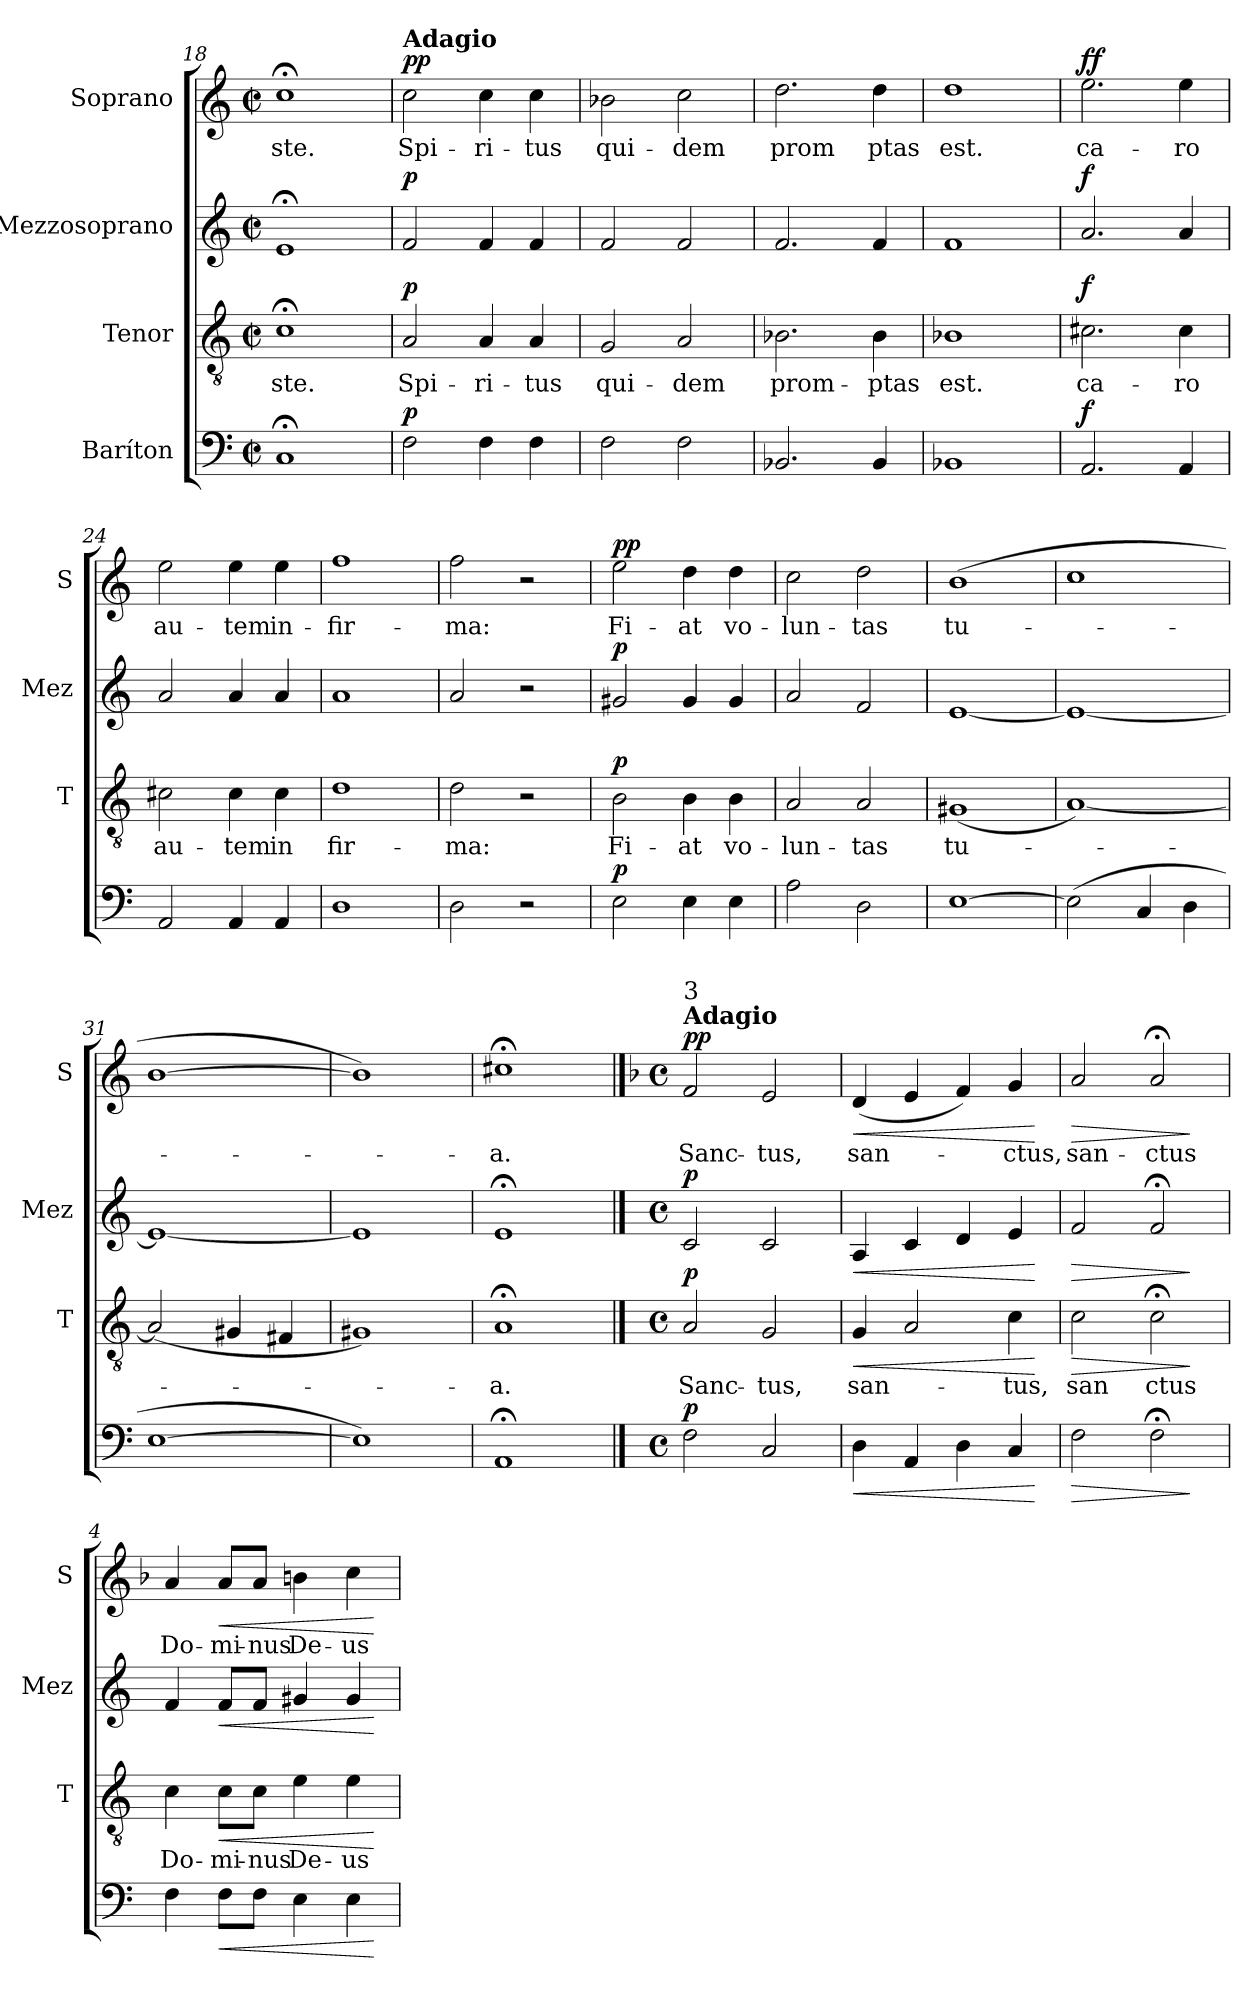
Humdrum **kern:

**kern	**dynam	**kern	**text	**dynam	**kern	**dynam	**kern	**text	**dynam
*part4	*part4	*part3	*part3	*part3	*part2	*part2	*part1	*part1	*part1
*staff4	*staff4	*staff3	*staff3	*staff3	*staff2	*staff2	*staff1	*staff1	*staff1
*I"Baríton	*	*I"Tenor	*	*	*I"Mezzosoprano	*	*I"Soprano	*	*
*	*	*I'T	*	*	*I'Mez	*	*I'S	*	*
*clefF4	*	*clefGv2	*	*	*clefG2	*	*clefG2	*	*
*k[]	*	*k[]	*	*	*k[]	*	*k[]	*	*
*M2/2	*	*M2/2	*	*	*M2/2	*	*M2/2	*	*
*met(c|)	*	*met(c|)	*	*	*met(c|)	*	*met(c|)	*	*
=18	=18	=18	=18	=18	=18	=18	=18	=18	=18
!	!	!	!LO:LY:b	!	!	!	!	!LO:LY:b	!
1C;<	.	1c;<	-ste.	.	1e;<	.	1cc;<	-ste.	.
!!LO:PB:g=z
=19	=19	=19	=19	=19	=19	=19	=19	=19	=19
!	!	!	!	!	!	!	!LO:TX:a:B:t=Adagio	!	!
!	!LO:DY:a	!	!LO:LY:b	!LO:DY:a	!	!LO:DY:a	!	!LO:LY:b	!LO:DY:a
!	!	!	!	!	!	!	!	!	!LO:DY:n=1:a
2F\	p	2A/	Spi-	p	2f/	p	2cc\	Spi-	p p
!	!	!	!LO:LY:b	!	!	!	!	!LO:LY:b	!
4F\	.	4A/	-ri-	.	4f/	.	4cc\	-ri-	.
!	!	!	!LO:LY:b	!	!	!	!	!LO:LY:b	!
4F\	.	4A/	-tus	.	4f/	.	4cc\	-tus	.
=20	=20	=20	=20	=20	=20	=20	=20	=20	=20
!	!	!	!LO:LY:b	!	!	!	!	!LO:LY:b	!
2F\	.	2G/	qui-	.	2f/	.	2b-X\	qui-	.
!	!	!	!LO:LY:b	!	!	!	!	!LO:LY:b	!
2F\	.	2A/	-dem	.	2f/	.	2cc\	-dem	.
=21	=21	=21	=21	=21	=21	=21	=21	=21	=21
!	!	!	!LO:LY:b	!	!	!	!	!LO:LY:b	!
2.BB-X/	.	2.B-X\	prom-	.	2.f/	.	2.dd\	prom	.
!	!	!	!LO:LY:b	!	!	!	!	!LO:LY:b	!
4BB-/	.	4B-\	-ptas	.	4f/	.	4dd\	ptas	.
=22	=22	=22	=22	=22	=22	=22	=22	=22	=22
!	!	!	!LO:LY:b	!	!	!	!	!LO:LY:b	!
1BB-X	.	1B-X	est.	.	1f	.	1dd	est.	.
=23	=23	=23	=23	=23	=23	=23	=23	=23	=23
!	!LO:DY:a	!	!LO:LY:b	!LO:DY:a	!	!LO:DY:a	!	!LO:LY:b	!LO:DY:a
!	!	!	!	!	!	!	!	!	!LO:DY:n=1:a
2.AA/	f	2.c#X\	ca-	f	2.a/	f	2.ee\	ca-	f f
!	!	!	!LO:LY:b	!	!	!	!	!LO:LY:b	!
4AA/	.	4c#\	-ro	.	4a/	.	4ee\	-ro	.
=24	=24	=24	=24	=24	=24	=24	=24	=24	=24
!	!	!	!LO:LY:b	!	!	!	!	!LO:LY:b	!
2AA/	.	2c#X\	au-	.	2a/	.	2ee\	au-	.
!	!	!	!LO:LY:b	!	!	!	!	!LO:LY:b	!
4AA/	.	4c#\	-tem	.	4a/	.	4ee\	-tem	.
!	!	!	!LO:LY:b	!	!	!	!	!LO:LY:b	!
4AA/	.	4c#\	in	.	4a/	.	4ee\	in-	.
=25	=25	=25	=25	=25	=25	=25	=25	=25	=25
!	!	!	!LO:LY:b	!	!	!	!	!LO:LY:b	!
1D	.	1d	fir-	.	1a	.	1ff	-fir-	.
=26	=26	=26	=26	=26	=26	=26	=26	=26	=26
!	!	!	!LO:LY:b	!	!	!	!	!LO:LY:b	!
2D\	.	2d\	-ma:	.	2a/	.	2ff\	-ma:	.
2r	.	2r	.	.	2r	.	2r	.	.
!!LO:LB:g=z
=27	=27	=27	=27	=27	=27	=27	=27	=27	=27
!	!LO:DY:a	!	!LO:LY:b	!LO:DY:a	!	!LO:DY:a	!	!LO:LY:b	!LO:DY:a
!	!	!	!	!	!	!	!	!	!LO:DY:n=1:a
2E\	p	2B\	Fi-	p	2g#X/	p	2ee\	Fi-	p p
!	!	!	!LO:LY:b	!	!	!	!	!LO:LY:b	!
4E\	.	4B\	-at	.	4g#/	.	4dd\	-at	.
!	!	!	!LO:LY:b	!	!	!	!	!LO:LY:b	!
4E\	.	4B\	vo-	.	4g#/	.	4dd\	vo-	.
=28	=28	=28	=28	=28	=28	=28	=28	=28	=28
!	!	!	!LO:LY:b	!	!	!	!	!LO:LY:b	!
2A\	.	2A/	-lun-	.	2a/	.	2cc\	-lun-	.
!	!	!	!LO:LY:b	!	!	!	!	!LO:LY:b	!
2D\	.	2A/	-tas	.	2f/	.	2dd\	-tas	.
=29	=29	=29	=29	=29	=29	=29	=29	=29	=29
!	!	!	!LO:LY:b	!	!	!	!	!LO:LY:b	!
[1E	.	(<1G#X	tu-	.	[1e	.	(>1b	tu-	.
=30	=30	=30	=30	=30	=30	=30	=30	=30	=30
(>2E\]	.	[1A)	.	.	1e_	.	1cc	.	.
4C/	.	.	.	.	.	.	.	.	.
4D\	.	.	.	.	.	.	.	.	.
=31	=31	=31	=31	=31	=31	=31	=31	=31	=31
[1E	.	(<2A/]	.	.	1e_	.	[1b	.	.
.	.	4G#X/	.	.	.	.	.	.	.
.	.	4F#X/	.	.	.	.	.	.	.
=32	=32	=32	=32	=32	=32	=32	=32	=32	=32
1E])	.	1G#X)	.	.	1e]	.	1b])	.	.
=33	=33	=33	=33	=33	=33	=33	=33	=33	=33
!	!	!	!LO:LY:b	!	!	!	!	!LO:LY:b	!
1AA;<	.	1A;<	-a.	.	1e;<	.	1cc#X;<	-a.	.
!!LO:PB:g=z
==1	==1	==1	==1	==1	==1	==1	==1	==1	==1
*	*	*	*	*	*	*	*k[b-]	*	*
*M4/4	*	*M4/4	*	*	*M4/4	*	*M4/4	*	*
*met(c)	*	*met(c)	*	*	*met(c)	*	*met(c)	*	*
!	!	!	!	!	!	!	!LO:TX:a:B:t=Adagio	!	!
!	!	!	!	!	!	!	!LO:TX:t=3	!	!
!	!LO:DY:a	!	!LO:LY:b	!LO:DY:a	!	!LO:DY:a	!	!LO:LY:b	!LO:DY:a
!	!	!	!	!	!	!	!	!	!LO:DY:n=1:a
2F\	p	2A/	Sanc-	p	2c/	p	2f/	Sanc-	p p
!	!	!	!LO:LY:b	!	!	!	!	!LO:LY:b	!
2C/	.	2G/	-tus,	.	2c/	.	2e/	-tus,	.
=2	=2	=2	=2	=2	=2	=2	=2	=2	=2
!	!LO:HP:b	!	!LO:LY:b	!LO:HP:b	!	!LO:HP:b	!	!LO:LY:b	!LO:HP:b
4D\	<	4G/	san-	<	4A/	<	(<4d/	san-	<
4AA/	.	2A/	.	.	4c/	.	4e/	.	.
4D\	.	.	.	.	4d/	.	4f/)	.	.
!	!	!	!LO:LY:b	!	!	!	!	!LO:LY:b	!
4C/	.	4c\	tus,	.	4e/	.	4g/	-ctus,	.
.	[	.	.	[	.	[	.	.	[
=3	=3	=3	=3	=3	=3	=3	=3	=3	=3
!	!LO:HP:b	!	!LO:LY:b	!LO:HP:b	!	!LO:HP:b	!	!LO:LY:b	!LO:HP:b
2F\	>	2c\	san	>	2f/	>	2a/	san-	>
!	!	!	!LO:LY:b	!	!	!	!	!LO:LY:b	!
2F;<\	.	2c;<\	ctus	.	2f;</	.	2a;</	-ctus	.
.	]	.	.	]	.	]	.	.	]
=4	=4	=4	=4	=4	=4	=4	=4	=4	=4
!	!	!	!LO:LY:b	!	!	!	!	!LO:LY:b	!
4F\	.	4c\	Do-	.	4f/	.	4a/	Do-	.
!	!LO:HP:b	!	!LO:LY:b	!LO:HP:b	!	!LO:HP:b	!	!LO:LY:b	!LO:HP:b
8F\L	<	8c\L	-mi-	<	8f/L	<	8a/L	-mi-	<
!	!	!	!LO:LY:b	!	!	!	!	!LO:LY:b	!
8F\J	.	8c\J	-nus	.	8f/J	.	8a/J	-nus	.
!	!	!	!LO:LY:b	!	!	!	!	!LO:LY:b	!
4E\	.	4e\	De-	.	4g#X/	.	4bn\	De-	.
!	!	!	!LO:LY:b	!	!	!	!	!LO:LY:b	!
4E\	.	4e\	-us	.	4g#/	.	4cc\	-us	.
.	[	.	.	[	.	[	.	.	[
=	=	=	=	=	=	=	=	=	=
*-	*-	*-	*-	*-	*-	*-	*-	*-	*-
